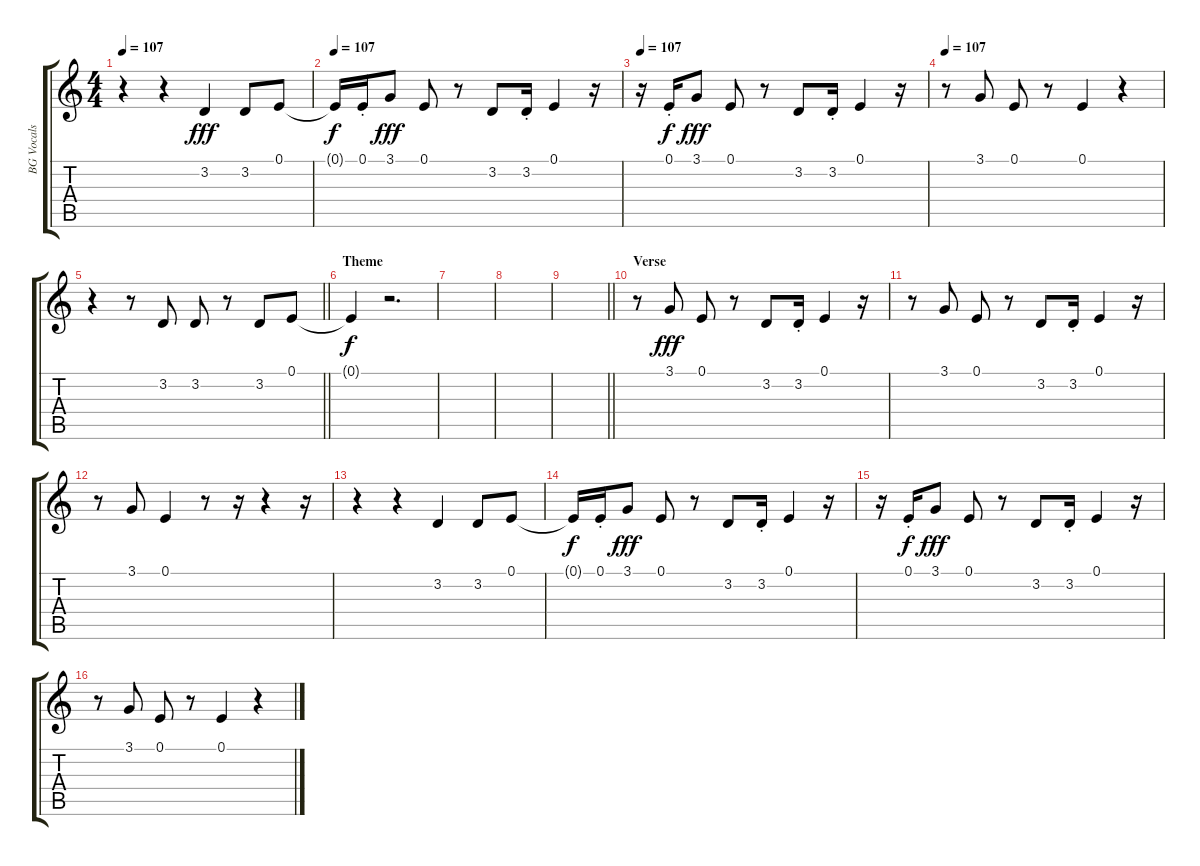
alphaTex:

\track ("BG Vocals" "BG Vocals") {instrument trombone}
\staff {score tabs}
\tuning (E4 B3 G3 D3 A2 E2) {hide}
\ts (4 4)
\tempo 107
\clef g2
\ks c
r.4{dy fff} r.4 3.2.4 3.2.8 0.1.8 |
\tempo 107
0.1{t}.16{dy f} 0.1{st}.16 3.1.8{dy fff} 0.1.8 r.8 3.2.8 3.2{st}.16 0.1.4 r.16 |
\tempo 107
r.16 0.1{st}.16{dy f} 3.1.8{dy fff} 0.1.8 r.8 3.2.8 3.2{st}.16 0.1.4 r.16 |
\tempo 107
r.8 3.1.8 0.1.8 r.8 0.1.4 r.4 |
\barLineRight lightlight
r.4 r.8 3.2.8 3.2.8 r.8 3.2.8 0.1.8 |
\section ("" "Theme")
0.1{t}.4{dy f} r.2{d} |
|
|
\barLineRight lightlight
|
\section ("" "Verse")
r.8 3.1.8{dy fff} 0.1.8 r.8 3.2.8 3.2{st}.16 0.1.4 r.16 |
r.8 3.1.8 0.1.8 r.8 3.2.8 3.2{st}.16 0.1.4 r.16 |
r.8 3.1.8 0.1.4 r.8 r.16 r.4 r.16 |
r.4 r.4 3.2.4 3.2.8 0.1.8 |
0.1{t}.16{dy f} 0.1{st}.16 3.1.8{dy fff} 0.1.8 r.8 3.2.8 3.2{st}.16 0.1.4 r.16 |
r.16 0.1{st}.16{dy f} 3.1.8{dy fff} 0.1.8 r.8 3.2.8 3.2{st}.16 0.1.4 r.16 |
r.8 3.1.8 0.1.8 r.8 0.1.4 r.4
